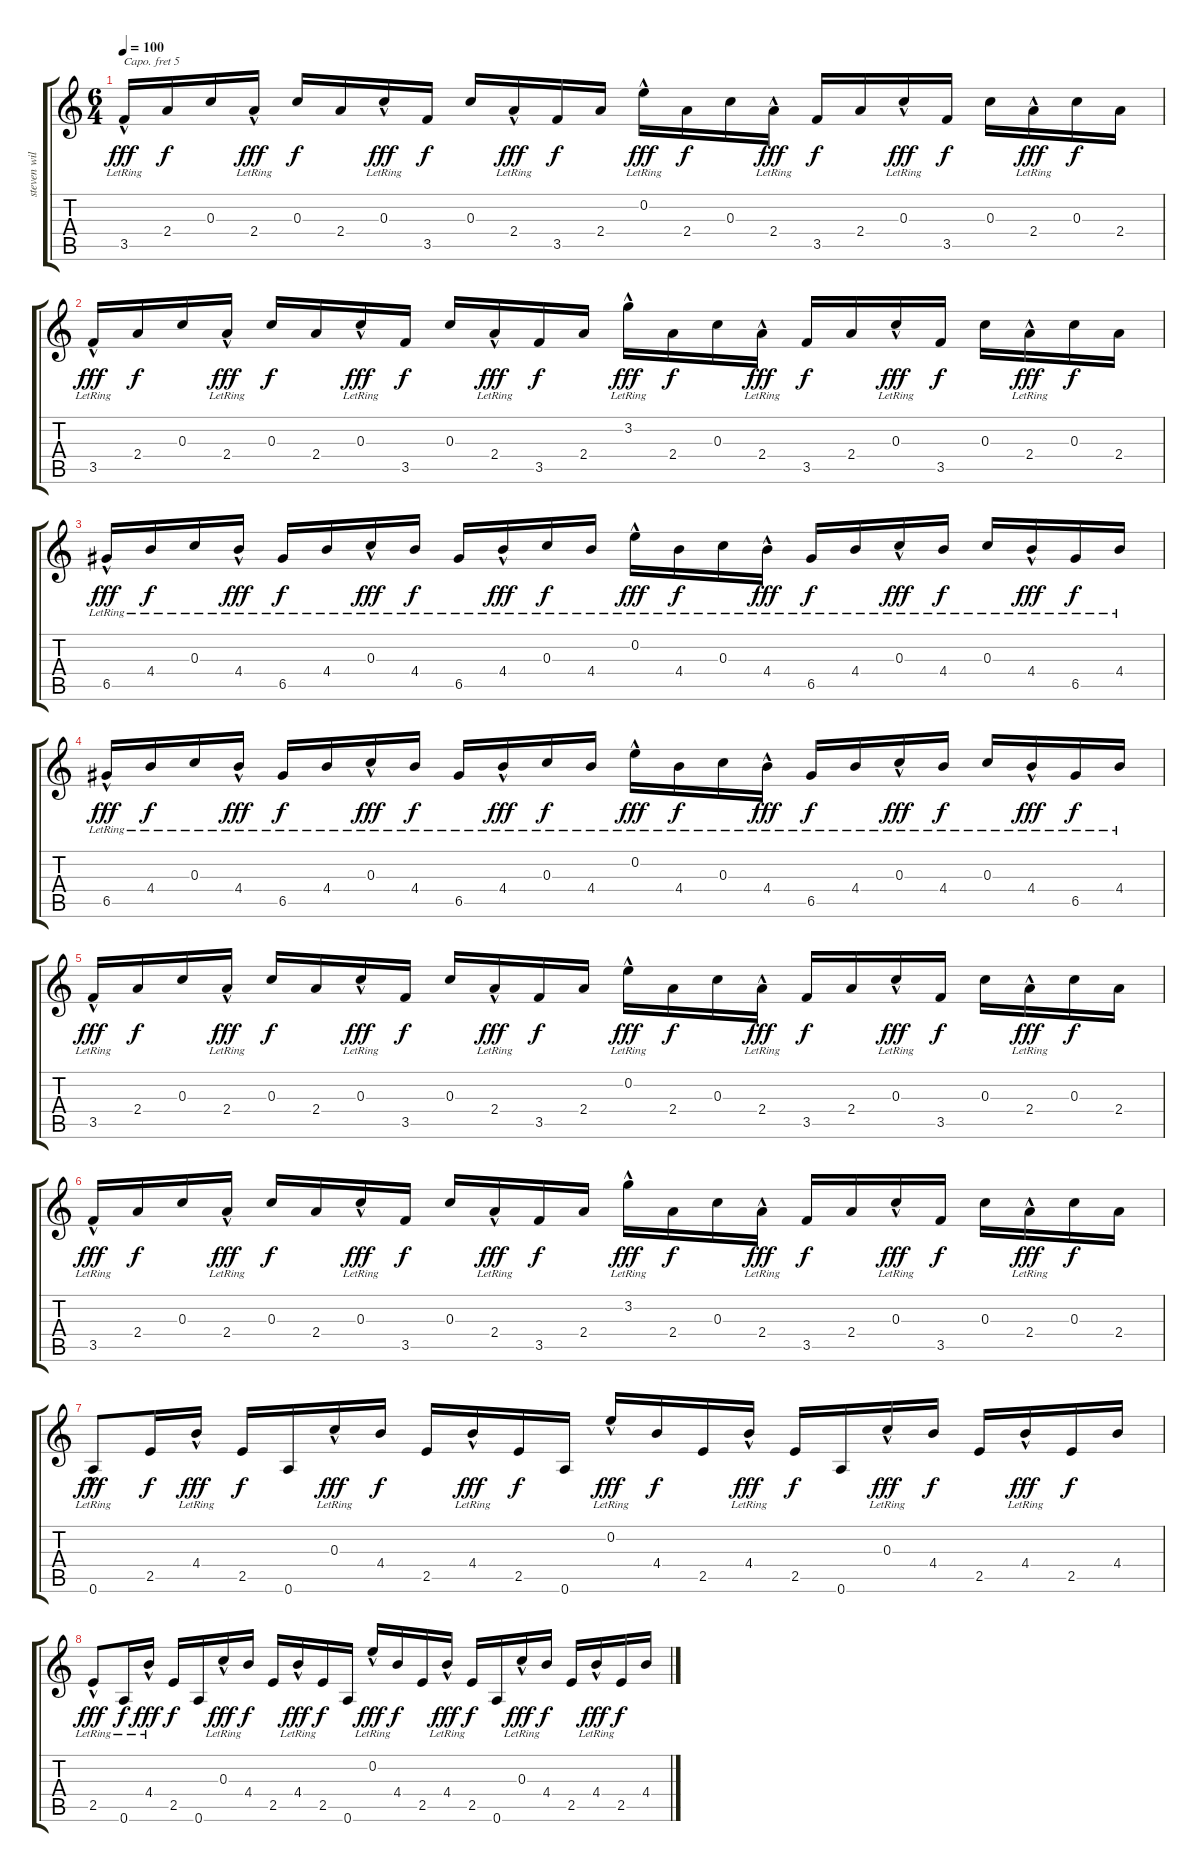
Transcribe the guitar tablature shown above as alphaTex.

\track ("steven wilson" "steven wil") {instrument acousticguitarsteel}
\staff {score tabs}
\capo 5
\tuning (E4 B3 G3 D3 A2 E2) {hide}
\ts (6 4)
\tempo 100
\clef g2
\ks c
3.5{hac lr}.16{dy fff} 2.4.16{dy f} 0.3.16 2.4{hac lr}.16{dy fff} 0.3.16{dy f} 2.4.16 0.3{hac lr}.16{dy fff} 3.5.16{dy f} 0.3.16 2.4{hac lr}.16{dy fff} 3.5.16{dy f} 2.4.16 0.2{hac lr}.16{dy fff} 2.4.16{dy f} 0.3.16 2.4{hac lr}.16{dy fff} 3.5.16{dy f} 2.4.16 0.3{hac lr}.16{dy fff} 3.5.16{dy f} 0.3.16 2.4{hac lr}.16{dy fff} 0.3.16{dy f} 2.4.16 |
3.5{hac lr}.16{dy fff} 2.4.16{dy f} 0.3.16 2.4{hac lr}.16{dy fff} 0.3.16{dy f} 2.4.16 0.3{hac lr}.16{dy fff} 3.5.16{dy f} 0.3.16 2.4{hac lr}.16{dy fff} 3.5.16{dy f} 2.4.16 3.2{hac lr}.16{dy fff} 2.4.16{dy f} 0.3.16 2.4{hac lr}.16{dy fff} 3.5.16{dy f} 2.4.16 0.3{hac lr}.16{dy fff} 3.5.16{dy f} 0.3.16 2.4{hac lr}.16{dy fff} 0.3.16{dy f} 2.4.16 |
6.5{hac lr}.16{dy fff} 4.4{lr}.16{dy f} 0.3{lr}.16 4.4{hac lr}.16{dy fff} 6.5{lr}.16{dy f} 4.4{lr}.16 0.3{hac lr}.16{dy fff} 4.4{lr}.16{dy f} 6.5{lr}.16 4.4{hac lr}.16{dy fff} 0.3{lr}.16{dy f} 4.4{lr}.16 0.2{hac lr}.16{dy fff} 4.4{lr}.16{dy f} 0.3{lr}.16 4.4{hac lr}.16{dy fff} 6.5{lr}.16{dy f} 4.4{lr}.16 0.3{hac lr}.16{dy fff} 4.4{lr}.16{dy f} 0.3{lr}.16 4.4{hac lr}.16{dy fff} 6.5{lr}.16{dy f} 4.4{lr}.16 |
6.5{hac lr}.16{dy fff} 4.4{lr}.16{dy f} 0.3{lr}.16 4.4{hac lr}.16{dy fff} 6.5{lr}.16{dy f} 4.4{lr}.16 0.3{hac lr}.16{dy fff} 4.4{lr}.16{dy f} 6.5{lr}.16 4.4{hac lr}.16{dy fff} 0.3{lr}.16{dy f} 4.4{lr}.16 0.2{hac lr}.16{dy fff} 4.4{lr}.16{dy f} 0.3{lr}.16 4.4{hac lr}.16{dy fff} 6.5{lr}.16{dy f} 4.4{lr}.16 0.3{hac lr}.16{dy fff} 4.4{lr}.16{dy f} 0.3{lr}.16 4.4{hac lr}.16{dy fff} 6.5{lr}.16{dy f} 4.4{lr}.16 |
3.5{hac lr}.16{dy fff} 2.4.16{dy f} 0.3.16 2.4{hac lr}.16{dy fff} 0.3.16{dy f} 2.4.16 0.3{hac lr}.16{dy fff} 3.5.16{dy f} 0.3.16 2.4{hac lr}.16{dy fff} 3.5.16{dy f} 2.4.16 0.2{hac lr}.16{dy fff} 2.4.16{dy f} 0.3.16 2.4{hac lr}.16{dy fff} 3.5.16{dy f} 2.4.16 0.3{hac lr}.16{dy fff} 3.5.16{dy f} 0.3.16 2.4{hac lr}.16{dy fff} 0.3.16{dy f} 2.4.16 |
3.5{hac lr}.16{dy fff} 2.4.16{dy f} 0.3.16 2.4{hac lr}.16{dy fff} 0.3.16{dy f} 2.4.16 0.3{hac lr}.16{dy fff} 3.5.16{dy f} 0.3.16 2.4{hac lr}.16{dy fff} 3.5.16{dy f} 2.4.16 3.2{hac lr}.16{dy fff} 2.4.16{dy f} 0.3.16 2.4{hac lr}.16{dy fff} 3.5.16{dy f} 2.4.16 0.3{hac lr}.16{dy fff} 3.5.16{dy f} 0.3.16 2.4{hac lr}.16{dy fff} 0.3.16{dy f} 2.4.16 |
0.6{hac lr}.8{dy fff} 2.5.16{dy f} 4.4{hac lr}.16{dy fff} 2.5.16{dy f} 0.6.16 0.3{hac lr}.16{dy fff} 4.4.16{dy f} 2.5.16 4.4{hac lr}.16{dy fff} 2.5.16{dy f} 0.6.16 0.2{hac lr}.16{dy fff} 4.4.16{dy f} 2.5.16 4.4{hac lr}.16{dy fff} 2.5.16{dy f} 0.6.16 0.3{hac lr}.16{dy fff} 4.4.16{dy f} 2.5.16 4.4{hac lr}.16{dy fff} 2.5.16{dy f} 4.4.16 |
2.5{hac lr}.8{dy fff} 0.6{lr}.16{dy f} 4.4{hac lr}.16{dy fff} 2.5.16{dy f} 0.6.16 0.3{hac lr}.16{dy fff} 4.4.16{dy f} 2.5.16 4.4{hac lr}.16{dy fff} 2.5.16{dy f} 0.6.16 0.2{hac lr}.16{dy fff} 4.4.16{dy f} 2.5.16 4.4{hac lr}.16{dy fff} 2.5.16{dy f} 0.6.16 0.3{hac lr}.16{dy fff} 4.4.16{dy f} 2.5.16 4.4{hac lr}.16{dy fff} 2.5.16{dy f} 4.4.16
